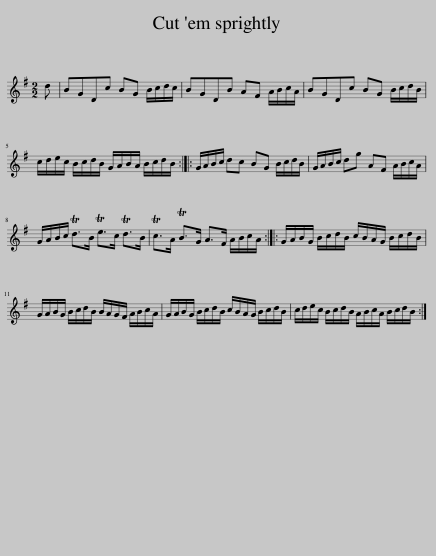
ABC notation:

X:1
L:1/8
M:2/2
I:linebreak $
K:G
V:1 treble
V:1
 d | BGDc BG B/c/d/c/ | BGDB AF A/B/c/A/ | BGDc BG B/c/d/B/ |$ c/d/e/c/ B/c/d/B/ G/A/B/A/ B/c/d/B/ :: %5
 G/A/B/c/ dc BG B/c/d/B/ | G/A/B/c/ dg AF A/B/c/A/ |$ G/A/B/c/ Td>B Te>c Td>B | Tc>A TB>G A>F A/B/c/A/ :: G/A/B/G/ B/c/d/B/ c/B/A/G/ B/c/d/B/ |$ %10
 G/A/B/G/ B/c/d/B/ B/A/G/F/ A/B/c/A/ | G/A/B/G/ B/c/d/B/ c/B/A/G/ B/c/d/B/ | c/d/e/c/ B/c/d/B/ A/B/c/A/ B/c/d/B/ :| %13
